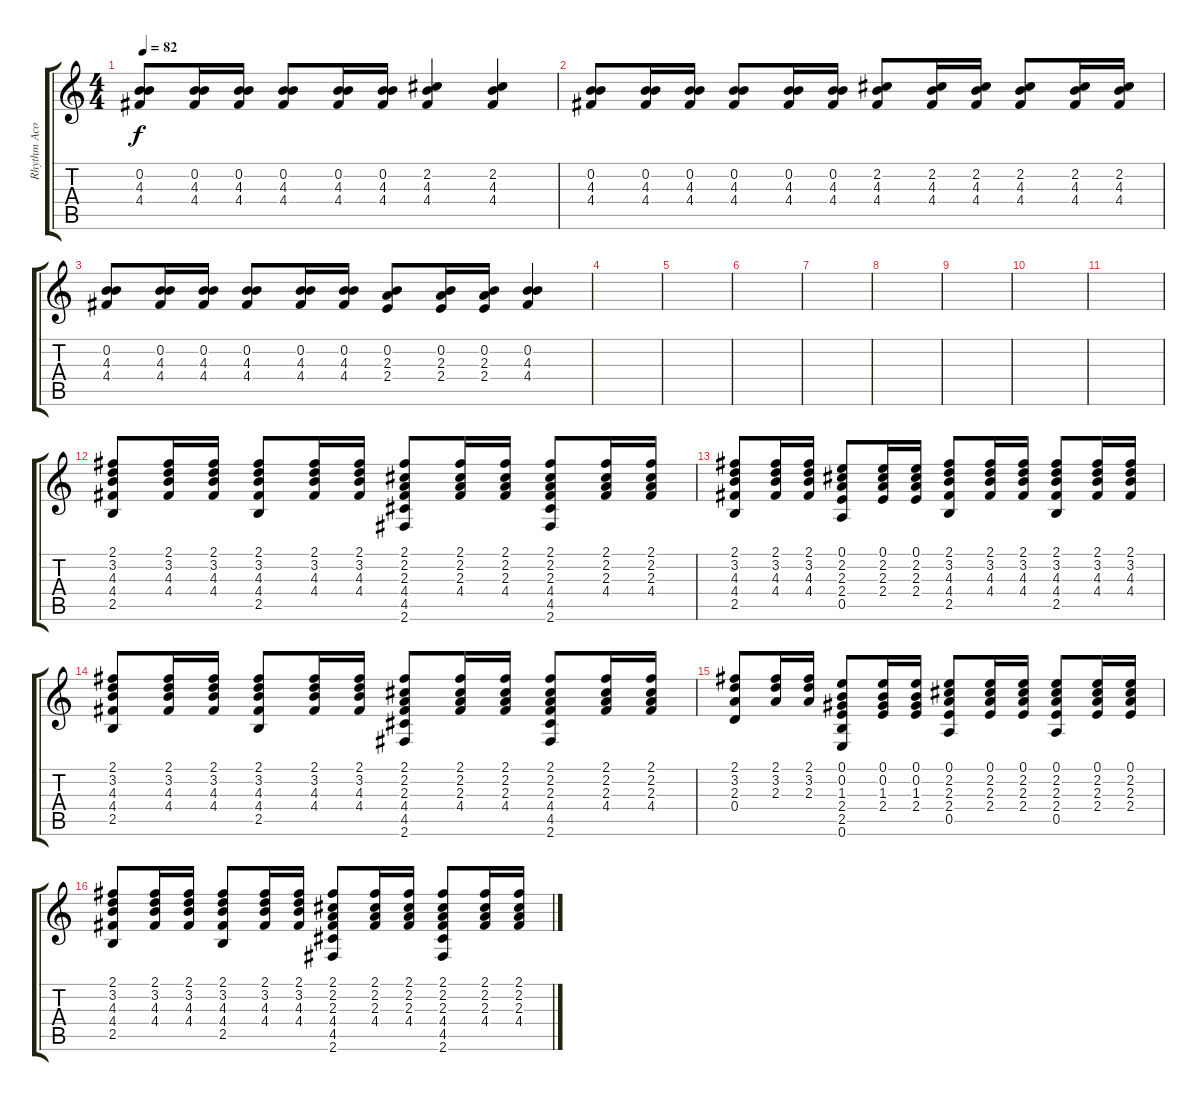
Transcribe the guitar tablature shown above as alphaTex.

\track ("Rhythm Acoustic" "Rhythm Aco") {instrument acousticguitarsteel}
\staff {score tabs}
\tuning (E4 B3 G3 D3 A2 E2) {hide}
\ts (4 4)
\tempo 82
\clef g2
\ks c
(0.2 4.3 4.4).8{dy f} (0.2 4.3 4.4).16 (0.2 4.3 4.4).16 (0.2 4.3 4.4).8 (0.2 4.3 4.4).16 (0.2 4.3 4.4).16 (2.2 4.3 4.4).4 (2.2 4.3 4.4).4 |
(0.2 4.3 4.4).8 (0.2 4.3 4.4).16 (0.2 4.3 4.4).16 (0.2 4.3 4.4).8 (0.2 4.3 4.4).16 (0.2 4.3 4.4).16 (2.2 4.3 4.4).8 (2.2 4.3 4.4).16 (2.2 4.3 4.4).16 (2.2 4.3 4.4).8 (2.2 4.3 4.4).16 (2.2 4.3 4.4).16 |
(0.2 4.3 4.4).8 (0.2 4.3 4.4).16 (0.2 4.3 4.4).16 (0.2 4.3 4.4).8 (0.2 4.3 4.4).16 (0.2 4.3 4.4).16 (0.2 2.3 2.4).8 (0.2 2.3 2.4).16 (0.2 2.3 2.4).16 (0.2 4.3 4.4).4 |
|
|
|
|
|
|
|
|
(2.1 3.2 4.3 4.4 2.5).8{volume 8} (2.1 3.2 4.3 4.4).16 (2.1 3.2 4.3 4.4).16 (2.1 3.2 4.3 4.4 2.5).8 (2.1 3.2 4.3 4.4).16 (2.1 3.2 4.3 4.4).16 (2.1 2.2 2.3 4.4 4.5 2.6).8 (2.1 2.2 2.3 4.4).16 (2.1 2.2 2.3 4.4).16 (2.1 2.2 2.3 4.4 4.5 2.6).8 (2.1 2.2 2.3 4.4).16 (2.1 2.2 2.3 4.4).16 |
(2.1 3.2 4.3 4.4 2.5).8 (2.1 3.2 4.3 4.4).16 (2.1 3.2 4.3 4.4).16 (0.1 2.2 2.3 2.4 0.5).8 (0.1 2.2 2.3 2.4).16 (0.1 2.2 2.3 2.4).16 (2.1 3.2 4.3 4.4 2.5).8 (2.1 3.2 4.3 4.4).16 (2.1 3.2 4.3 4.4).16 (2.1 3.2 4.3 4.4 2.5).8 (2.1 3.2 4.3 4.4).16 (2.1 3.2 4.3 4.4).16 |
(2.1 3.2 4.3 4.4 2.5).8 (2.1 3.2 4.3 4.4).16 (2.1 3.2 4.3 4.4).16 (2.1 3.2 4.3 4.4 2.5).8 (2.1 3.2 4.3 4.4).16 (2.1 3.2 4.3 4.4).16 (2.1 2.2 2.3 4.4 4.5 2.6).8 (2.1 2.2 2.3 4.4).16 (2.1 2.2 2.3 4.4).16 (2.1 2.2 2.3 4.4 4.5 2.6).8 (2.1 2.2 2.3 4.4).16 (2.1 2.2 2.3 4.4).16 |
(2.1 3.2 2.3 0.4).8 (2.1 3.2 2.3).16 (2.1 3.2 2.3).16 (0.1 0.2 1.3 2.4 2.5 0.6).8 (0.1 0.2 1.3 2.4).16 (0.1 0.2 1.3 2.4).16 (0.1 2.2 2.3 2.4 0.5).8 (0.1 2.2 2.3 2.4).16 (0.1 2.2 2.3 2.4).16 (0.1 2.2 2.3 2.4 0.5).8 (0.1 2.2 2.3 2.4).16 (0.1 2.2 2.3 2.4).16 |
(2.1 3.2 4.3 4.4 2.5).8{volume 8} (2.1 3.2 4.3 4.4).16 (2.1 3.2 4.3 4.4).16 (2.1 3.2 4.3 4.4 2.5).8 (2.1 3.2 4.3 4.4).16 (2.1 3.2 4.3 4.4).16 (2.1 2.2 2.3 4.4 4.5 2.6).8 (2.1 2.2 2.3 4.4).16 (2.1 2.2 2.3 4.4).16 (2.1 2.2 2.3 4.4 4.5 2.6).8 (2.1 2.2 2.3 4.4).16 (2.1 2.2 2.3 4.4).16
